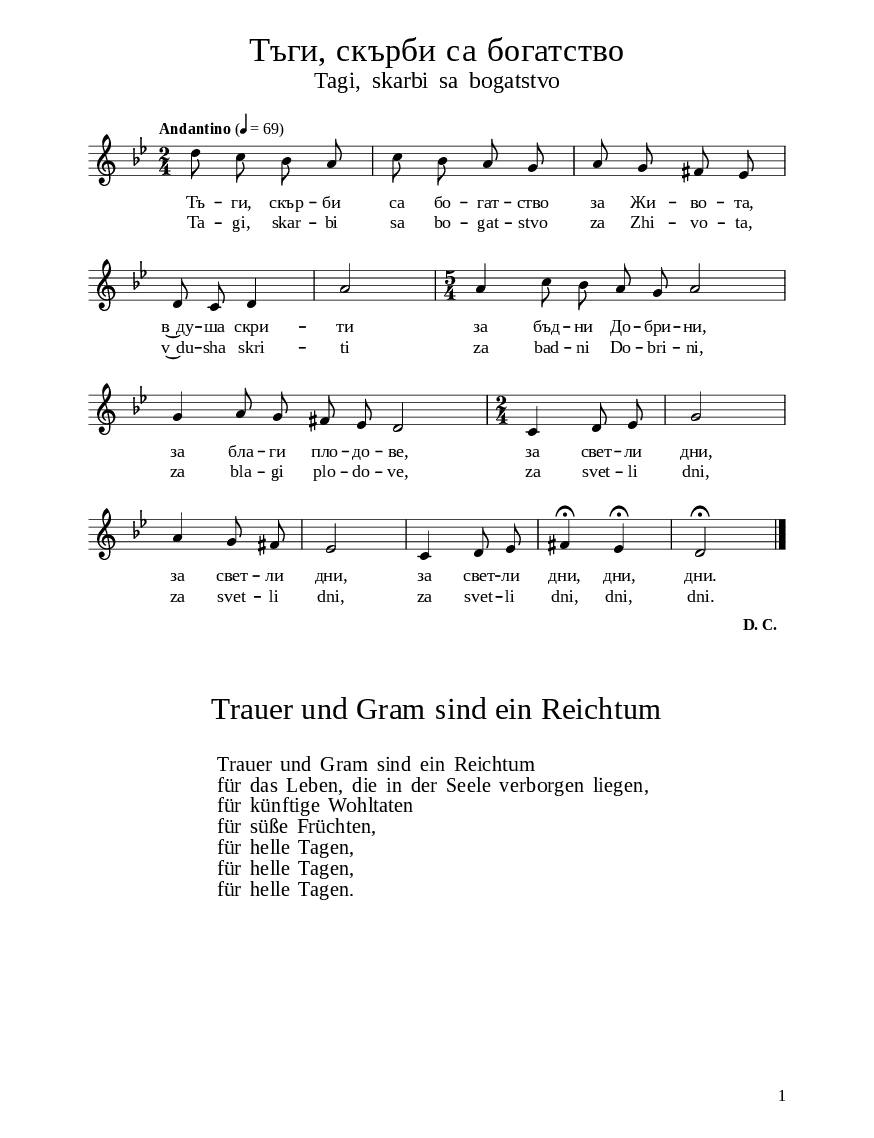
\version "2.20.0"

\paper {
  #(set-paper-size "a5")
}

\bookpart {
\paper {
  print-all-headers = ##t
  print-page-number = ##t 
  print-first-page-number = ##t
  
  % put page numbers on the bottom
  oddHeaderMarkup = \markup ""
  evenHeaderMarkup = \markup ""
  oddFooterMarkup = \markup
    \fill-line {
      ""
      \on-the-fly #print-page-number-check-first \fromproperty #'page:page-number-string
    }
  evenFooterMarkup = \markup
    \fill-line {
      \on-the-fly #print-page-number-check-first \fromproperty #'page:page-number-string
      ""
    }

  left-margin = 1.5\cm
  right-margin = 1.5\cm
  top-margin = 1.6\cm
  bottom-margin = 1.2\cm
  ragged-bottom = ##t % do not spread the staves to fill the whole vertical space

  % change lyrics and titles font (affects notes also)
  fonts = 
    #(make-pango-font-tree
     "Times New Roman"
     "DejaVu Sans"
     "DejaVu Sans Mono"
     (/ (* staff-height pt) 3.6))
  
  % change distance between staves
  system-system-spacing =
    #'((basic-distance . 12)
       (minimum-distance . 6)
       (padding . 1)
       (stretchability . 12))
}

\header {
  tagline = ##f
}

\score{
  \layout { 
    indent = 0.0\cm % remove first line indentation
    ragged-last = ##f % do spread last line to fill the whole space
    \context {
      \Score
      \omit BarNumber %remove bar numbers
    } % context
    
    \context { % change staff size
      \Staff
      fontSize = #+0 % affects notes size only 
      \override StaffSymbol #'staff-space = #(magstep -3)
      \override StaffSymbol #'thickness = #0.5
      \override BarLine #'hair-thickness = #1     
      %\override StaffSymbol #'ledger-line-thickness = #'(0 . 0)
    }
    
    \context { % adjust space between staff and lyrics and between the two lyric lines
      \Lyrics
      \override VerticalAxisGroup.nonstaff-relatedstaff-spacing = #'((basic-distance . 4.5))
      \override VerticalAxisGroup.nonstaff-nonstaff-spacing = #'((minimum-distance . 2))
    }
  } % layout


  \new Voice \absolute  {
    \clef treble
    \key g \minor
    \time 2/4 
    %\tempo "Moderato" 8 = 160
    \tempo \markup { % make tempo note smaller
      \concat { "Andantino" \normal-text { " (" }
          \teeny \general-align #Y #DOWN \note #"4" #0.8
          \normal-text { " = 69)" }
      }
    }
    
    \autoBeamOff
  
  d''8 c'' bes' a' | c''8 bes' a' g' | a'8 g' fis' es' \break 
 
 d' c' d'4 | a'2|  \time 5/4 a'4 c''8 bes'8 a' g' a'2 | \break 
 
  g'4  a'8 g' fis'8 es' d'2 | \time 2/4 c'4 d'8 es'8| g'2 | \break

  a'4 g'8 fis' | es'2 |  c'4 d'8 es'8 | fis'4 \fermata  es'4 \fermata  | d'2 \fermata  \bar "|."
  }
  
  \addlyrics { 
    Тъ -- ги, скър -- би са бо  --  гат -- ство
    за Жи -- во -- та, в~ду -- ша скри -- ти
    за бъд -- ни До -- бри -- ни,
    за бла -- ги пло -- до -- ве,
    за свет -- ли дни,
    за свет -- ли дни,
    за свет -- ли дни,
    дни, дни.
 }

  \addlyrics {
    Ta -- gi, skar -- bi sa bo  --  gat -- stvo
    za Zhi -- vo -- ta, v~du -- sha skri -- ti
    za bad -- ni Do -- bri -- ni,
    za bla -- gi plo -- do -- ve,
    za svet -- li dni,
    za svet -- li dni,
    za svet -- li dni,
    dni, dni.
  }

  \header {
    title = \markup \column \normal-text \fontsize #2.5 { 
              \center-align
              \line { Тъги, скърби са богатство }
              \vspace #-0.6
              \center-align
              \line \fontsize #-3 {  Tagi, skarbi sa bogatstvo }
              \vspace #-0.8
              \center-align
              \line \fontsize #-3 { " " }
            }
  }
  
  \midi{}
} % score

\markup \halign #-35.2 \raise #2.8 \override #'(baseline-skip . 2) { 
  \column  { 
    \line \right-align { 
      \bold  { "D. C." }
    }
    \line { " " }
    \line { " " }
    \line { " " }
  }
} 

% include foreign translation(s) of the song
\version "2.20.0"

\markup \fill-line { \fontsize #6 "Trauer und Gram sind ein Reichtum" }
\markup \null
\markup \null
\markup \fontsize #+2.5 {
    \hspace #10
    \override #'(baseline-skip . 2)
    
        \column {
     \line { " " } 
     \line {   "   " Trauer und Gram sind ein Reichtum  } 

\line {   "   " für das Leben, die in der Seele verborgen liegen, } 

\line {   "   " für künftige Wohltaten  } 

\line {   "   " für süße Früchten, } 

\line {   "   " für helle Tagen,  } 
 
\line {   "   " für helle Tagen,  } 
\line {   "   " für helle Tagen.  } 
 
      
       
    }
    
    
}
    


} % bookpart
